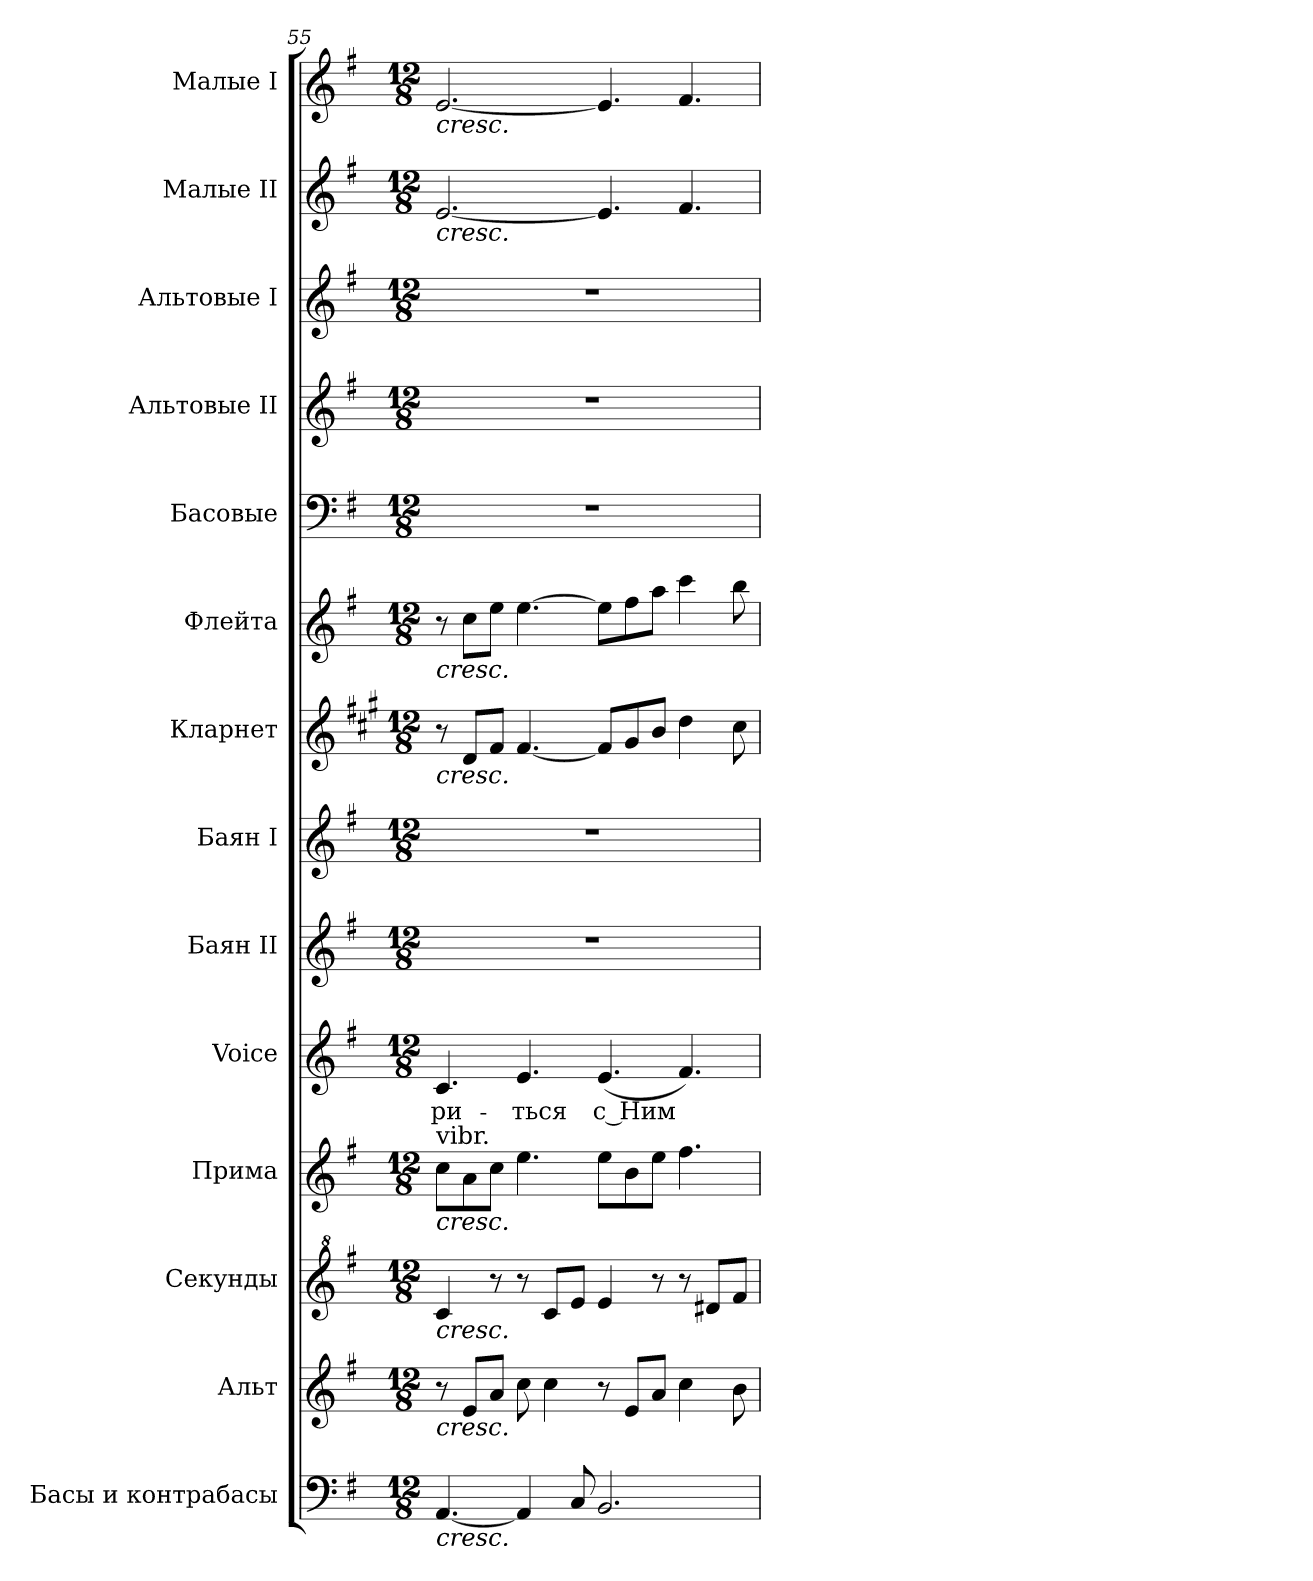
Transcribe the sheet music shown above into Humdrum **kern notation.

**kern	**kern	**kern	**kern	**kern	**text	**kern	**kern	**kern	**kern	**kern	**kern	**kern	**kern	**kern
*part14	*part13	*part12	*part11	*part10	*part10	*part9	*part8	*part7	*part6	*part5	*part4	*part3	*part2	*part1
*staff14	*staff13	*staff12	*staff11	*staff10	*staff10	*staff9	*staff8	*staff7	*staff6	*staff5	*staff4	*staff3	*staff2	*staff1
*I"Басы и контрабасы	*I"Альт	*I"Секунды	*I"Прима	*I"Voice	*	*I"Баян II	*I"Баян I	*I"Кларнет	*I"Флейта	*I"Басовые	*I"Альтовые II	*I"Альтовые I	*I"Малые II	*I"Малые I
*	*	*	*	*I'Voice	*	*	*	*	*	*	*	*	*	*
*clefF4	*clefG2	*clefG^2	*clefG2	*clefG2	*	*clefG2	*clefG2	*clefG2	*clefG2	*clefF4	*clefG2	*clefG2	*clefG2	*clefG2
*ITrd7c12	*ITrd7c12	*ITrd7c12	*ITrd7c12	*	*	*	*	*ITrd1c2	*	*	*	*	*	*
*k[f#]	*k[f#]	*k[f#]	*k[f#]	*k[f#]	*	*k[f#]	*k[f#]	*k[f#]	*k[f#]	*k[f#]	*k[f#]	*k[f#]	*k[f#]	*k[f#]
*G:	*G:	*G:	*G:	*G:	*	*G:	*G:	*G:	*G:	*G:	*G:	*G:	*G:	*G:
*M12/8	*M12/8	*M12/8	*M12/8	*M12/8	*	*M12/8	*M12/8	*M12/8	*M12/8	*M12/8	*M12/8	*M12/8	*M12/8	*M12/8
=55	=55	=55	=55	=55	=55	=55	=55	=55	=55	=55	=55	=55	=55	=55
!	!	!	!	!	!	!	!	!	!	!	!	!	!	!LO:TX:b:i:t=cresc.
!	!	!	!	!	!	!	!	!	!	!	!	!	!LO:TX:b:i:t=cresc.	!
!	!	!	!	!	!	!	!	!	!LO:TX:b:i:t=cresc.	!	!	!	!	!
!	!	!	!	!	!	!	!	!LO:TX:b:i:t=cresc.	!	!	!	!	!	!
!	!	!	!LO:TX:a:t=vibr.	!	!	!	!	!	!	!	!	!	!	!
!	!	!	!LO:TX:b:i:t=cresc.	!	!	!	!	!	!	!	!	!	!	!
!	!	!LO:TX:b:i:t=cresc.	!	!	!	!	!	!	!	!	!	!	!	!
!	!LO:TX:b:i:t=cresc.	!	!	!	!	!	!	!	!	!	!	!	!	!
!LO:TX:b:i:t=cresc.	!	!	!	!	!	!	!	!	!	!	!	!	!	!
!	!	!	!	!	!LO:LY:b:color=#000000	!LO:N:vis=1	!LO:N:vis=1	!	!	!LO:N:vis=1	!LO:N:vis=1	!LO:N:vis=1	!	!
[<4.AAAi/	8r	4ci/	8ci\L	4.ci/	-ри-	1.r	1.r	8r	8r	1.r	1.r	1.r	[<2.ei/	[<2.ei/
.	8Ei/L	.	8Ai\	.	.	.	.	8ci/L	8cci\L	.	.	.	.	.
.	8Ai/J	8r	8ci\J	.	.	.	.	8ei/J	8eei\J	.	.	.	.	.
!	!	!	!	!	!LO:LY:b:color=#000000	!	!	!	!	!	!	!	!	!
4AAAi/]	8ci\	8r	4.ei\	4.ei/	-ться	.	.	[<4.ei/	[>4.eei\	.	.	.	.	.
.	4ci\	8ci/L	.	.	.	.	.	.	.	.	.	.	.	.
8CCi/	.	8ei/J	.	.	.	.	.	.	.	.	.	.	.	.
!	!	!	!	!	!LO:LY:b:color=#000000	!	!	!	!	!	!	!	!	!
2.BBBi/	8r	4ei/	8ei\L	(4.ei/	с Ним	.	.	8ei/L]	8eei\L]	.	.	.	4.ei/]	4.ei/]
.	8Ei/L	.	8Bi\	.	.	.	.	8f#i/	8ff#i\	.	.	.	.	.
.	8Ai/J	8r	8ei\J	.	.	.	.	8ai/J	8aai\J	.	.	.	.	.
.	4ci\	8r	4.f#i\	4.f#i/)	.	.	.	4cci\	4ccci\	.	.	.	4.f#i/	4.f#i/
.	.	8d#Xi/L	.	.	.	.	.	.	.	.	.	.	.	.
.	8Bi\	8f#i/J	.	.	.	.	.	8bi\	8bbi\	.	.	.	.	.
=	=	=	=	=	=	=	=	=	=	=	=	=	=	=
*-	*-	*-	*-	*-	*-	*-	*-	*-	*-	*-	*-	*-	*-	*-
